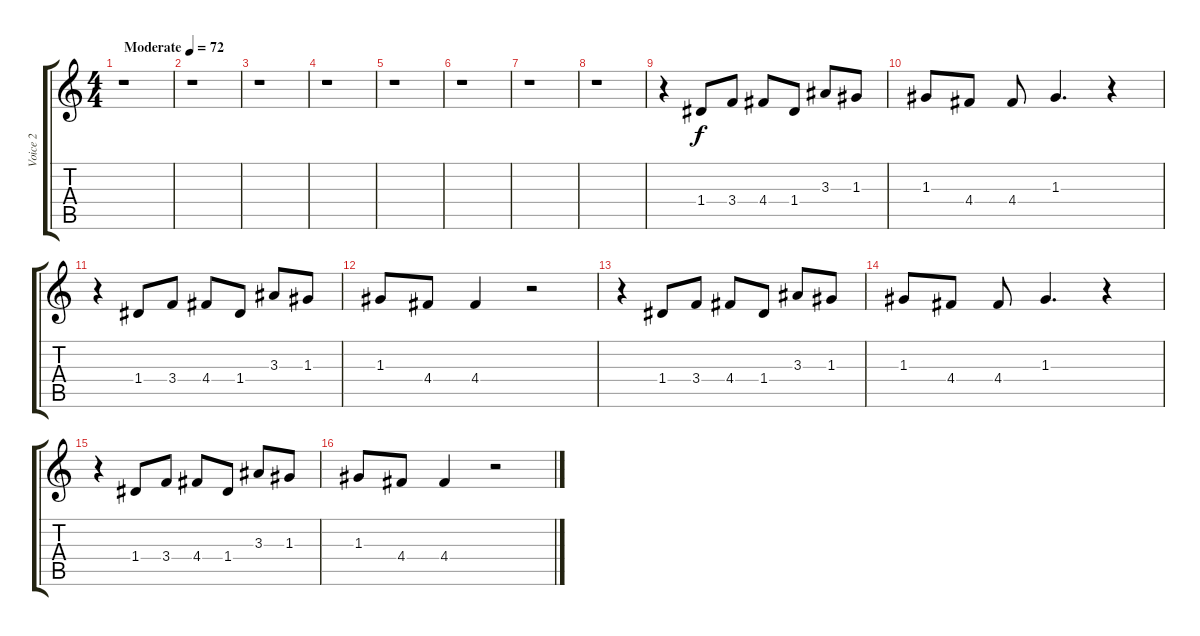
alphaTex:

\track ("Voice 2" "Voice 2") {instrument acousticguitarnylon}
\staff {score tabs}
\tuning (E4 B3 G3 D3 A2 E2) {hide}
\ts (4 4)
\tempo (72 "Moderate")
\clef g2
\ks c
r.1{dy f instrument acousticguitarnylon} |
r.1 |
r.1 |
r.1 |
r.1 |
r.1 |
r.1 |
r.1 |
r.4 1.4.8 3.4.8 4.4.8 1.4.8 3.3.8 1.3.8 |
1.3.8 4.4.8 4.4.8 1.3.4{d} r.4 |
r.4 1.4.8 3.4.8 4.4.8 1.4.8 3.3.8 1.3.8 |
1.3.8 4.4.8 4.4.4 r.2 |
r.4 1.4.8 3.4.8 4.4.8 1.4.8 3.3.8 1.3.8 |
1.3.8 4.4.8 4.4.8 1.3.4{d} r.4 |
r.4 1.4.8 3.4.8 4.4.8 1.4.8 3.3.8 1.3.8 |
1.3.8 4.4.8 4.4.4 r.2
